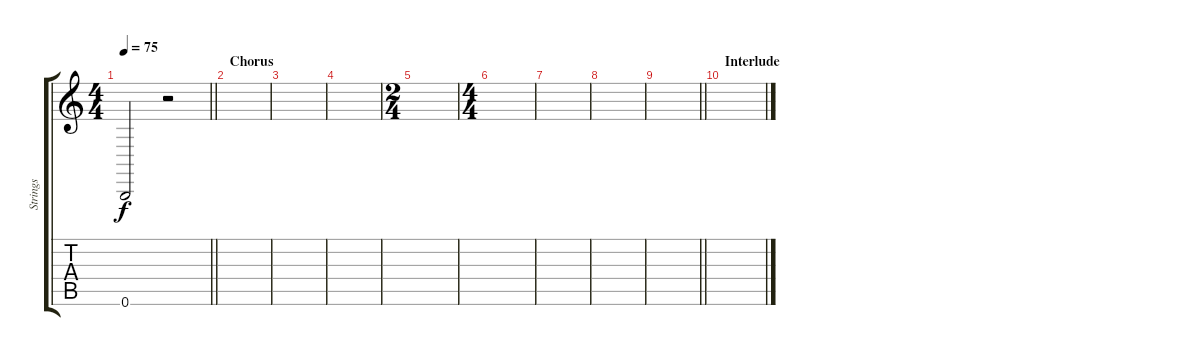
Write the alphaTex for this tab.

\track ("Strings" "Strings") {mute instrument stringensemble1}
\staff {score tabs}
\tuning (B3 Gb3 D3 A2 E2 B1) {hide}
\ts (4 4)
\tempo 75
\clef g2
\barLineRight lightlight
\ks c
0.6.2{dy f} r.2 |
\section ("" "Chorus")
|
|
|
\ts (2 4)
|
\ts (4 4)
|
|
|
\barLineRight lightlight
|
\section ("" "Interlude")
